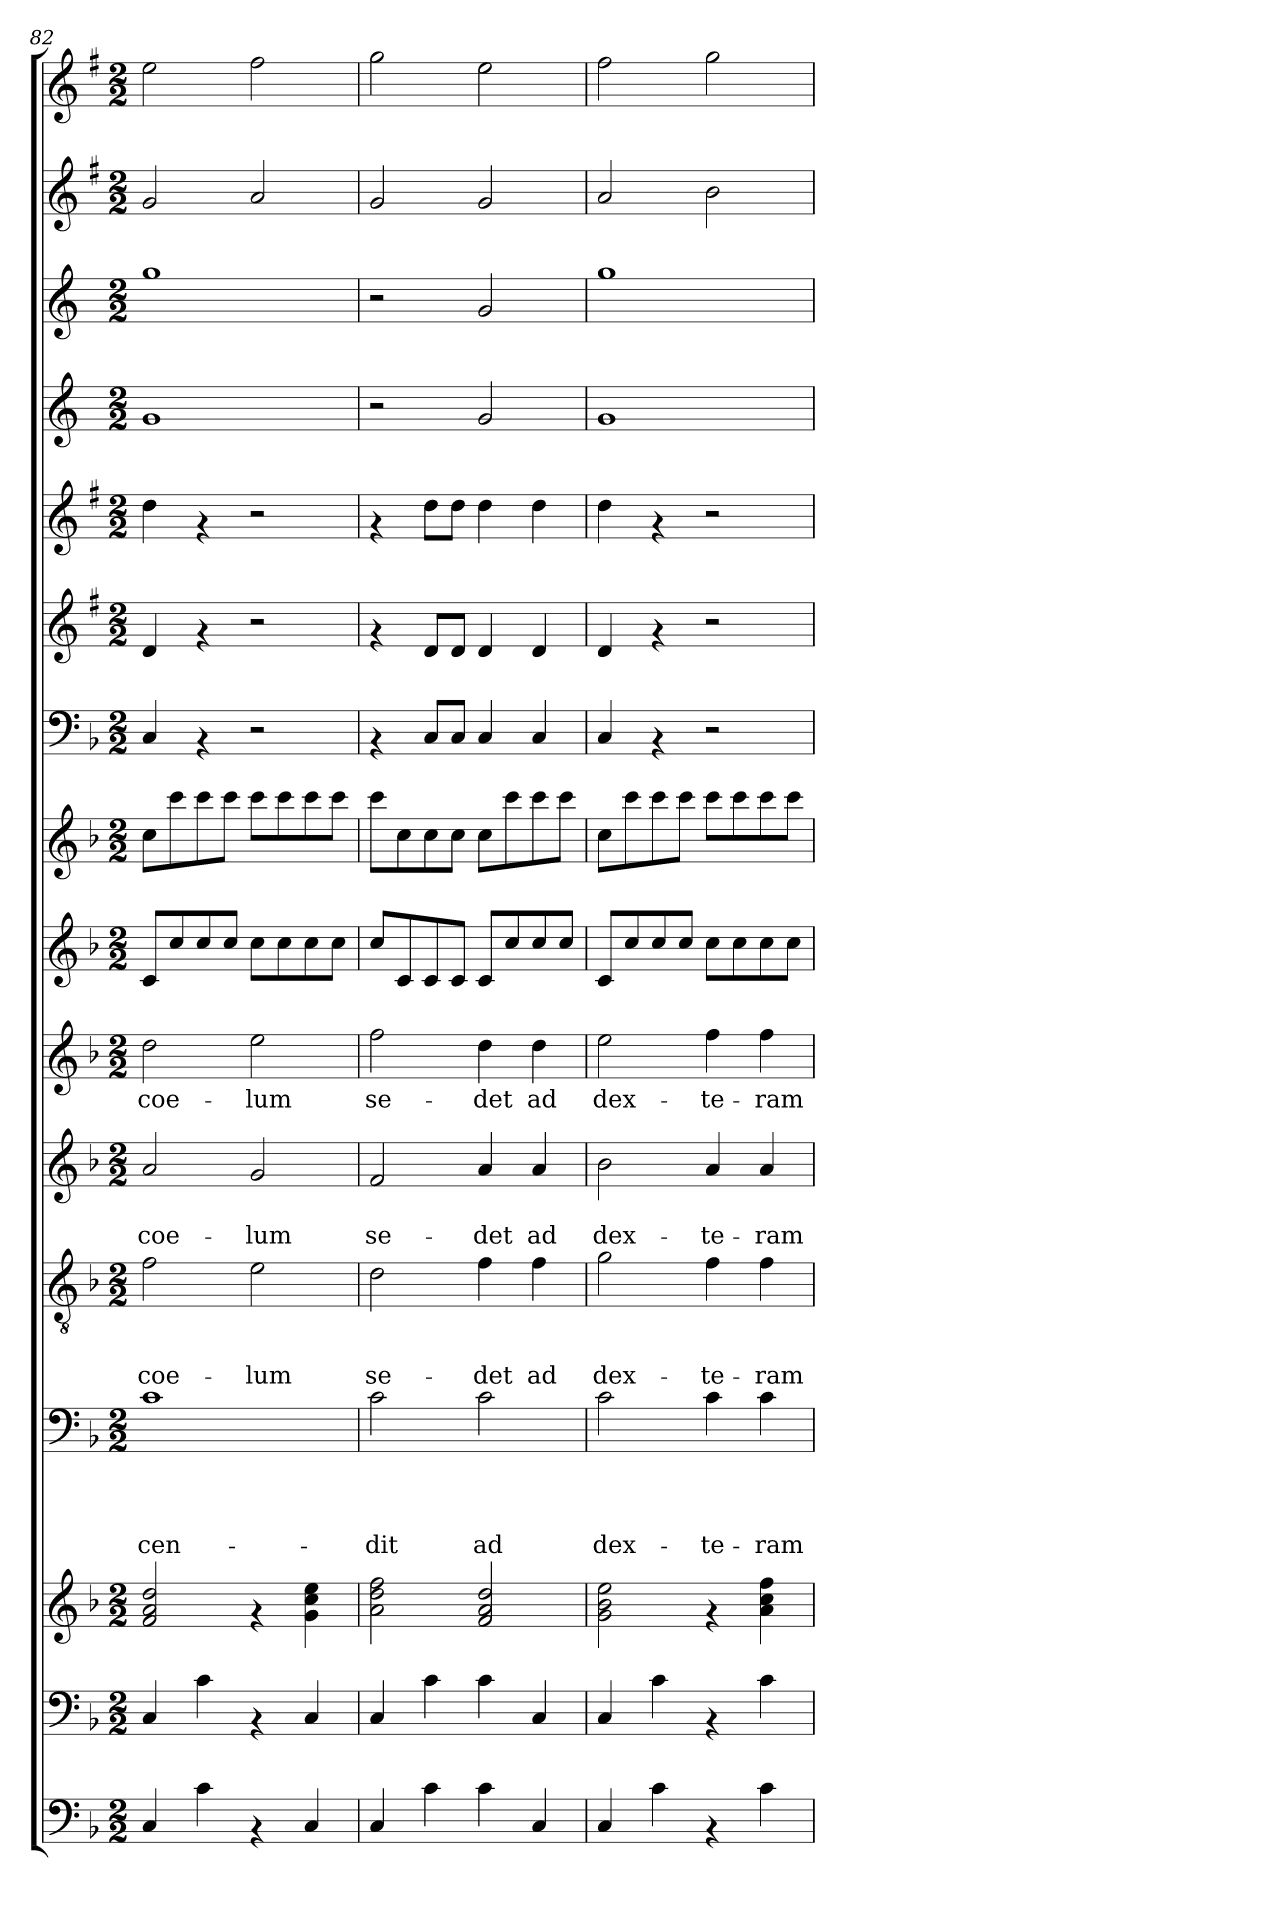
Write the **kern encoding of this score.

**kern	**kern	**kern	**kern	**text	**text	**text	**text	**kern	**text	**text	**text	**kern	**text	**text	**kern	**text	**kern	**kern	**kern	**kern	**kern	**kern	**kern	**kern	**kern
*part15	*part14	*part14	*part13	*part13	*part13	*part13	*part13	*part12	*part12	*part12	*part12	*part11	*part11	*part11	*part10	*part10	*part9	*part8	*part7	*part6	*part5	*part4	*part3	*part2	*part1
*staff16	*staff15	*staff14	*staff13	*staff13	*staff13	*staff13	*staff13	*staff12	*staff12	*staff12	*staff12	*staff11	*staff11	*staff11	*staff10	*staff10	*staff9	*staff8	*staff7	*staff6	*staff5	*staff4	*staff3	*staff2	*staff1
*clefF4	*clefF4	*clefG2	*clefF4	*	*	*	*	*clefGv2	*	*	*	*clefG2	*	*	*clefG2	*	*clefG2	*clefG2	*clefF4	*clefG2	*clefG2	*clefG2	*clefG2	*clefG2	*clefG2
*	*	*	*	*	*	*	*	*	*	*	*	*	*	*	*	*	*	*	*	*ITrd1c2	*ITrd1c2	*ITrd-3c-5	*ITrd-3c-5	*ITrd1c2	*ITrd1c2
*k[b-]	*k[b-]	*k[b-]	*k[b-]	*	*	*	*	*k[b-]	*	*	*	*k[b-]	*	*	*k[b-]	*	*k[b-]	*k[b-]	*k[b-]	*k[b-]	*k[b-]	*k[b-]	*k[b-]	*k[b-]	*k[b-]
*F:	*F:	*F:	*F:	*	*	*	*	*F:	*	*	*	*F:	*	*	*F:	*	*F:	*F:	*F:	*F:	*F:	*F:	*F:	*F:	*F:
*M2/2	*M2/2	*M2/2	*M2/2	*	*	*	*	*M2/2	*	*	*	*M2/2	*	*	*M2/2	*	*M2/2	*M2/2	*M2/2	*M2/2	*M2/2	*M2/2	*M2/2	*M2/2	*M2/2
=82	=82	=82	=82	=82	=82	=82	=82	=82	=82	=82	=82	=82	=82	=82	=82	=82	=82	=82	=82	=82	=82	=82	=82	=82	=82
!	!	!	!	!	!	!	!LO:LY:b	!	!	!	!LO:LY:b	!	!	!LO:LY:b	!	!LO:LY:b	!	!	!	!	!	!	!	!	!
4C/	4C/	2f/ 2a/ 2dd/	1c	.	.	.	-cen-	2f\	.	.	coe-	2a/	.	coe-	2dd\	coe-	8c/L	8cc\L	4C/	4c/	4cc\	1cc	1ccc	2f/	2dd\
.	.	.	.	.	.	.	.	.	.	.	.	.	.	.	.	.	8cc/	8ccc\	.	.	.	.	.	.	.
4c\	4c\	.	.	.	.	.	.	.	.	.	.	.	.	.	.	.	8cc/	8ccc\	4rAA	4rf	4rf	.	.	.	.
.	.	.	.	.	.	.	.	.	.	.	.	.	.	.	.	.	8cc/J	8ccc\J	.	.	.	.	.	.	.
!	!	!	!	!	!	!	!	!	!	!	!LO:LY:b	!	!	!LO:LY:b	!	!LO:LY:b	!	!	!	!	!	!	!	!	!
4rAA	4rAA	4rf	.	.	.	.	.	2e\	.	.	-lum	2g/	.	-lum	2ee\	-lum	8cc\L	8ccc\L	2r	2r	2r	.	.	2g/	2ee\
.	.	.	.	.	.	.	.	.	.	.	.	.	.	.	.	.	8cc\	8ccc\	.	.	.	.	.	.	.
4C/	4C/	4g\ 4cc\ 4ee\	.	.	.	.	.	.	.	.	.	.	.	.	.	.	8cc\	8ccc\	.	.	.	.	.	.	.
.	.	.	.	.	.	.	.	.	.	.	.	.	.	.	.	.	8cc\J	8ccc\J	.	.	.	.	.	.	.
!!LO:PB:g=z
=83	=83	=83	=83	=83	=83	=83	=83	=83	=83	=83	=83	=83	=83	=83	=83	=83	=83	=83	=83	=83	=83	=83	=83	=83	=83
!	!	!	!	!	!	!	!LO:LY:b	!	!	!	!LO:LY:b	!	!	!LO:LY:b	!	!LO:LY:b	!	!	!	!	!	!	!	!	!
4C/	4C/	2a\ 2dd\ 2ff\	2c\	.	.	.	-dit	2d\	.	.	se-	2f/	.	se-	2ff\	se-	8cc/L	8ccc\L	4rAA	4rf	4rf	2r	2r	2f/	2ff\
.	.	.	.	.	.	.	.	.	.	.	.	.	.	.	.	.	8c/	8cc\	.	.	.	.	.	.	.
4c\	4c\	.	.	.	.	.	.	.	.	.	.	.	.	.	.	.	8c/	8cc\	8C/L	8c/L	8cc\L	.	.	.	.
.	.	.	.	.	.	.	.	.	.	.	.	.	.	.	.	.	8c/J	8cc\J	8C/J	8c/J	8cc\J	.	.	.	.
!	!	!	!	!	!	!	!LO:LY:b	!	!	!	!LO:LY:b	!	!	!LO:LY:b	!	!LO:LY:b	!	!	!	!	!	!	!	!	!
4c\	4c\	2f/ 2a/ 2dd/	2c\	.	.	.	ad	4f\	.	.	-det	4a/	.	-det	4dd\	-det	8c/L	8cc\L	4C/	4c/	4cc\	2cc/	2cc/	2f/	2dd\
.	.	.	.	.	.	.	.	.	.	.	.	.	.	.	.	.	8cc/	8ccc\	.	.	.	.	.	.	.
!	!	!	!	!	!	!	!	!	!	!	!LO:LY:b	!	!	!LO:LY:b	!	!LO:LY:b	!	!	!	!	!	!	!	!	!
4C/	4C/	.	.	.	.	.	.	4f\	.	.	ad	4a/	.	ad	4dd\	ad	8cc/	8ccc\	4C/	4c/	4cc\	.	.	.	.
.	.	.	.	.	.	.	.	.	.	.	.	.	.	.	.	.	8cc/J	8ccc\J	.	.	.	.	.	.	.
=84	=84	=84	=84	=84	=84	=84	=84	=84	=84	=84	=84	=84	=84	=84	=84	=84	=84	=84	=84	=84	=84	=84	=84	=84	=84
!	!	!	!	!	!	!	!LO:LY:b	!	!	!	!LO:LY:b	!	!	!LO:LY:b	!	!LO:LY:b	!	!	!	!	!	!	!	!	!
4C/	4C/	2g\ 2b-\ 2ee\	2c\	.	.	.	dex-	2g\	.	.	dex-	2b-\	.	dex-	2ee\	dex-	8c/L	8cc\L	4C/	4c/	4cc\	1cc	1ccc	2g/	2ee\
.	.	.	.	.	.	.	.	.	.	.	.	.	.	.	.	.	8cc/	8ccc\	.	.	.	.	.	.	.
4c\	4c\	.	.	.	.	.	.	.	.	.	.	.	.	.	.	.	8cc/	8ccc\	4rAA	4rf	4rf	.	.	.	.
.	.	.	.	.	.	.	.	.	.	.	.	.	.	.	.	.	8cc/J	8ccc\J	.	.	.	.	.	.	.
!	!	!	!	!	!	!	!LO:LY:b	!	!	!	!LO:LY:b	!	!	!LO:LY:b	!	!LO:LY:b	!	!	!	!	!	!	!	!	!
4rAA	4rAA	4rf	4c\	.	.	.	-te-	4f\	.	.	-te-	4a/	.	-te-	4ff\	-te-	8cc\L	8ccc\L	2r	2r	2r	.	.	2a\	2ff\
.	.	.	.	.	.	.	.	.	.	.	.	.	.	.	.	.	8cc\	8ccc\	.	.	.	.	.	.	.
!	!	!	!	!	!	!	!LO:LY:b	!	!	!	!LO:LY:b	!	!	!LO:LY:b	!	!LO:LY:b	!	!	!	!	!	!	!	!	!
4c\	4c\	4a\ 4cc\ 4ff\	4c\	.	.	.	-ram	4f\	.	.	-ram	4a/	.	-ram	4ff\	-ram	8cc\	8ccc\	.	.	.	.	.	.	.
.	.	.	.	.	.	.	.	.	.	.	.	.	.	.	.	.	8cc\J	8ccc\J	.	.	.	.	.	.	.
=	=	=	=	=	=	=	=	=	=	=	=	=	=	=	=	=	=	=	=	=	=	=	=	=	=
*-	*-	*-	*-	*-	*-	*-	*-	*-	*-	*-	*-	*-	*-	*-	*-	*-	*-	*-	*-	*-	*-	*-	*-	*-	*-
